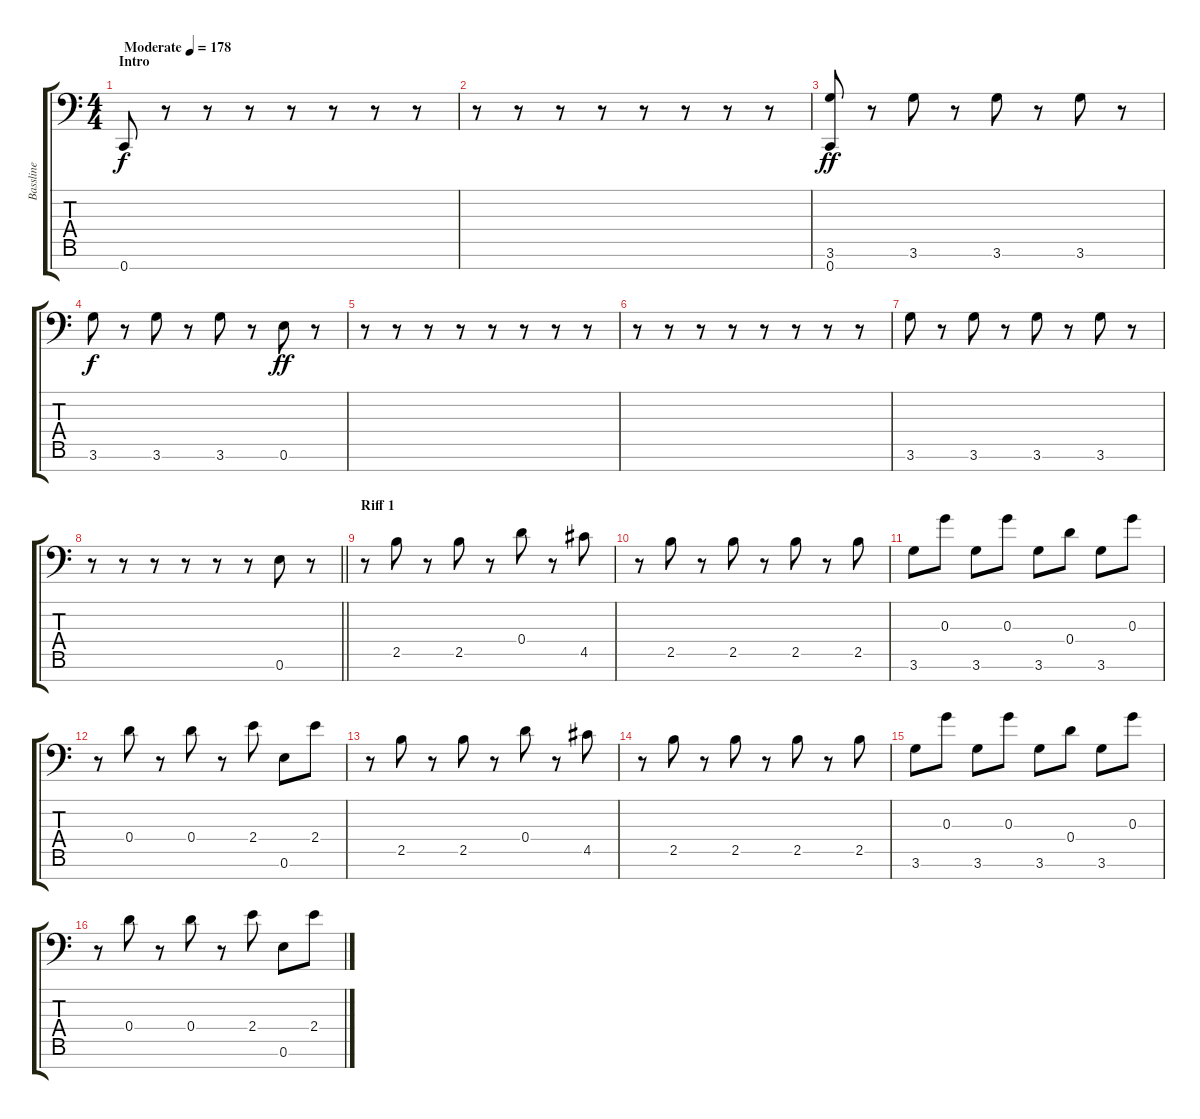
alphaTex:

\track ("Bassline" "Bassline") {instrument synthbass1}
\staff {score tabs}
\tuning (E4 B3 G3 D3 A2 E2 C-1) {hide}
\ts (4 4)
\section ("" "Intro")
\tempo (178 "Moderate")
\clef f4
\ks c
0.7.8{dy f instrument synthbass1} r.8 r.8 r.8 r.8 r.8 r.8 r.8 |
r.8 r.8 r.8 r.8 r.8 r.8 r.8 r.8 |
(3.6 0.7).8{dy ff} r.8 3.6.8 r.8 3.6.8 r.8 3.6.8 r.8 |
3.6.8{dy f} r.8 3.6.8 r.8 3.6.8 r.8 0.6.8{dy ff} r.8 |
r.8 r.8 r.8 r.8 r.8 r.8 r.8 r.8 |
r.8 r.8 r.8 r.8 r.8 r.8 r.8 r.8 |
3.6.8 r.8 3.6.8 r.8 3.6.8 r.8 3.6.8 r.8 |
\barLineRight lightlight
r.8 r.8 r.8 r.8 r.8 r.8 0.6.8 r.8 |
\section ("" "Riff 1")
r.8 2.5.8 r.8 2.5.8 r.8 0.4.8 r.8 4.5.8 |
r.8 2.5.8 r.8 2.5.8 r.8 2.5.8 r.8 2.5.8 |
3.6.8 0.3.8 3.6.8 0.3.8 3.6.8 0.4.8 3.6.8 0.3.8 |
r.8 0.4.8 r.8 0.4.8 r.8 2.4.8 0.6.8 2.4.8 |
r.8 2.5.8 r.8 2.5.8 r.8 0.4.8 r.8 4.5.8 |
r.8 2.5.8 r.8 2.5.8 r.8 2.5.8 r.8 2.5.8 |
3.6.8 0.3.8 3.6.8 0.3.8 3.6.8 0.4.8 3.6.8 0.3.8 |
r.8 0.4.8 r.8 0.4.8 r.8 2.4.8 0.6.8 2.4.8
